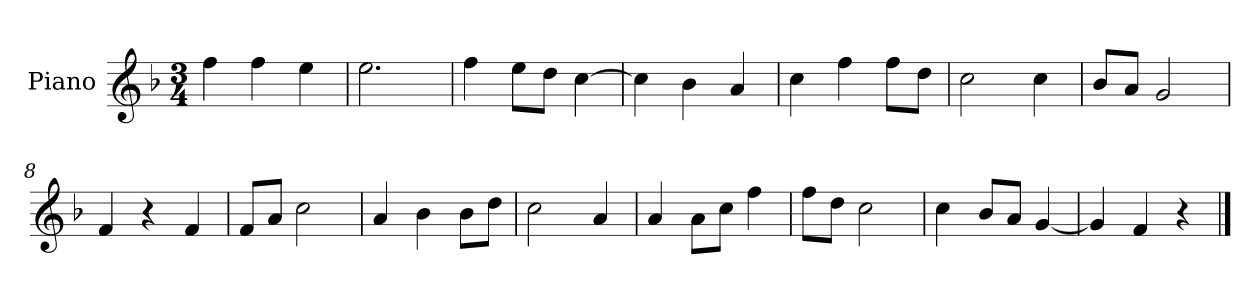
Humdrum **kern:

**kern
*part1
*staff1
*I"Piano
*I'P-no
*clefG2
*k[b-]
*M3/4
*MM177
=1
4ff\
4ff\
4ee\
=2
2.ee\
=3
4ff\
8ee\L
8dd\J
[4cc\
=4
4cc\]
4b-\
4a/
=5
4cc\
4ff\
8ff\L
8dd\J
=6
2cc\
4cc\
=7
8b-/L
8a/J
2g/
=8
4f/
4r
4f/
=9
8f/L
8a/J
2cc\
=10
4a/
4b-\
8b-\L
8dd\J
=11
2cc\
4a/
!!LO:LB:g=z
=12
4a/
8a\L
8cc\J
4ff\
=13
8ff\L
8dd\J
2cc\
=14
4cc\
8b-/L
8a/J
[4g/
=15
4g/]
4f/
4r
==
*-
